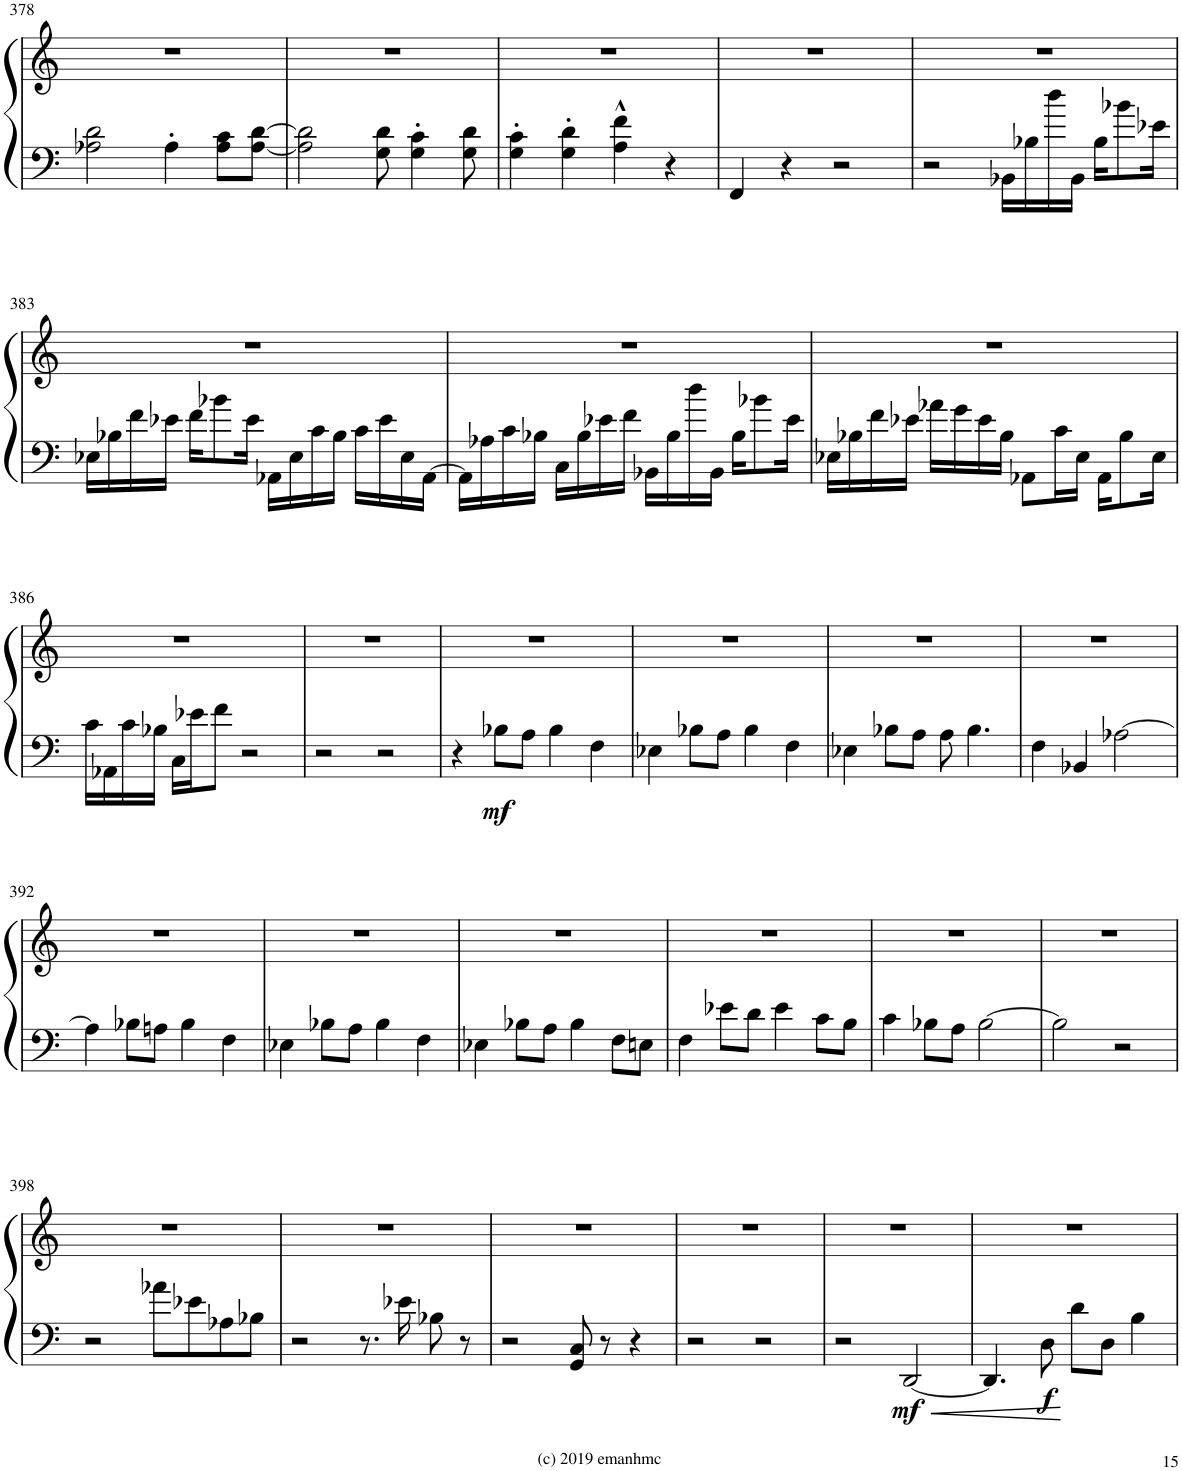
**kern	**kern	**dynam
*part1	*part1	*part1
*staff2	*staff1	*staff1/2
*I"Piano	*	*
*I'Pno.	*	*
!!LO:PB:g=z
*clefF4	*clefG2	*
*k[]	*k[]	*
*M4/4	*M4/4	*
*met(c)	*met(c)	*
=378	=378	=378
2A-X\ 2d\	1r	.
4A-'\	.	.
8A-\ 8c\L	.	.
[8A-\ [8d\J	.	.
=379	=379	=379
2A-\] 2d\]	1r	.
8G\ 8d\	.	.
4G\' 4c\'	.	.
8G\ 8d\	.	.
=380	=380	=380
4G\' 4c\'	1r	.
4G\' 4d\'	.	.
4A\^^ 4f\^^	.	.
4r	.	.
=381	=381	=381
4FF/	1r	.
4r	.	.
2r	.	.
=382	=382	=382
2r	1r	.
16BB-X\LL	.	.
16B-X\	.	.
16dd\	.	.
16BB-\JJ	.	.
16B-\KL	.	.
8b-X\	.	.
16e-X\Jk	.	.
!!LO:LB:g=z
=383	=383	=383
16E-X\LL	1r	.
16B-X\	.	.
16f\	.	.
16e-X\JJ	.	.
16f\KL	.	.
8b-X\	.	.
16e-\Jk	.	.
16AA-X\LL	.	.
16E-\	.	.
16c\	.	.
16B-\JJ	.	.
16c\LL	.	.
16e-\	.	.
16E-\	.	.
[16AA-\JJ	.	.
=384	=384	=384
16AA-\LL]	1r	.
16A-X\	.	.
16c\	.	.
16B-X\JJ	.	.
16C\LL	.	.
16B-\	.	.
16e-X\	.	.
16f\JJ	.	.
16BB-X\LL	.	.
16B-\	.	.
16dd\	.	.
16BB-\JJ	.	.
16B-\KL	.	.
8b-X\	.	.
16e-\Jk	.	.
=385	=385	=385
16E-X\LL	1r	.
16B-X\	.	.
16f\	.	.
16e-X\JJ	.	.
16a-X\LL	.	.
16g\	.	.
16e-\	.	.
16B-\JJ	.	.
8AA-X\L	.	.
16c\L	.	.
16E-\JJ	.	.
16AA-\KL	.	.
8B-\	.	.
16E-\Jk	.	.
!!LO:LB:g=z
=386	=386	=386
16c\LL	1r	.
16AA-X\	.	.
16c\	.	.
16B-X\JJ	.	.
16C\LL	.	.
16e-X\J	.	.
8f\J	.	.
2r	.	.
=387	=387	=387
2r	1r	.
2r	.	.
=388	=388	=388
4r	1r	.
!	!	!LO:DY:b=2
8B-X\L	.	mf
8A\J	.	.
4B-\	.	.
4F\	.	.
=389	=389	=389
4E-X\	1r	.
8B-X\L	.	.
8A\J	.	.
4B-\	.	.
4F\	.	.
=390	=390	=390
4E-X\	1r	.
8B-X\L	.	.
8A\J	.	.
8A\	.	.
4.B-\	.	.
=391	=391	=391
4F\	1r	.
4BB-X/	.	.
[2A-X\	.	.
!!LO:LB:g=z
=392	=392	=392
4A-\]	1r	.
8B-X\L	.	.
8An\J	.	.
4B-\	.	.
4F\	.	.
=393	=393	=393
4E-X\	1r	.
8B-X\L	.	.
8A\J	.	.
4B-\	.	.
4F\	.	.
=394	=394	=394
4E-X\	1r	.
8B-X\L	.	.
8A\J	.	.
4B-\	.	.
8F\L	.	.
8En\J	.	.
=395	=395	=395
4F\	1r	.
8e-X\L	.	.
8d\J	.	.
4e-\	.	.
8c\L	.	.
8B\J	.	.
=396	=396	=396
4c\	1r	.
8B-X\L	.	.
8A\J	.	.
[2B-\	.	.
=397	=397	=397
2B-\]	1r	.
2r	.	.
!!LO:LB:g=z
=398	=398	=398
2r	1r	.
8a-X\L	.	.
8e-X\	.	.
8A-X\	.	.
8B-X\J	.	.
=399	=399	=399
2r	1r	.
8.r	.	.
16e-X\	.	.
8B-X\	.	.
8r	.	.
=400	=400	=400
2r	1r	.
8GG/ 8C/	.	.
8r	.	.
4r	.	.
=401	=401	=401
2r	1r	.
2r	.	.
=402	=402	=402
2r	1r	.
!	!	!LO:DY:b=2
[2DD/	.	mf
=403	=403	=403
4.DD/]	1r	.
!	!	!LO:DY:b=2
8D\	.	f
8d\L	.	.
8D\J	.	.
4B\	.	.
=	=	=
*-	*-	*-
